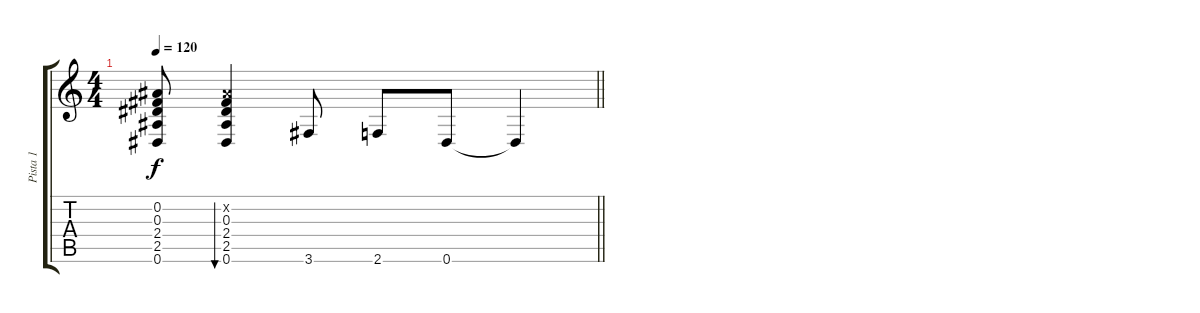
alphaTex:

\track ("Pista 1" "Pista 1") {instrument electricguitarclean}
\staff {score tabs}
\tuning (Eb4 Bb3 Gb3 Db3 Ab2 Eb2) {hide}
\ts (4 4)
\tempo 120
\clef g2
\barLineRight lightlight
\ks c
(0.2{t} 0.3{t} 2.4{t} 2.5{t} 0.6{t}).8{dy f} (0.2{x} 0.3 2.4 2.5 0.6).4{bu 60} 3.6.8 2.6.8 0.6.8 0.6{t}.4
